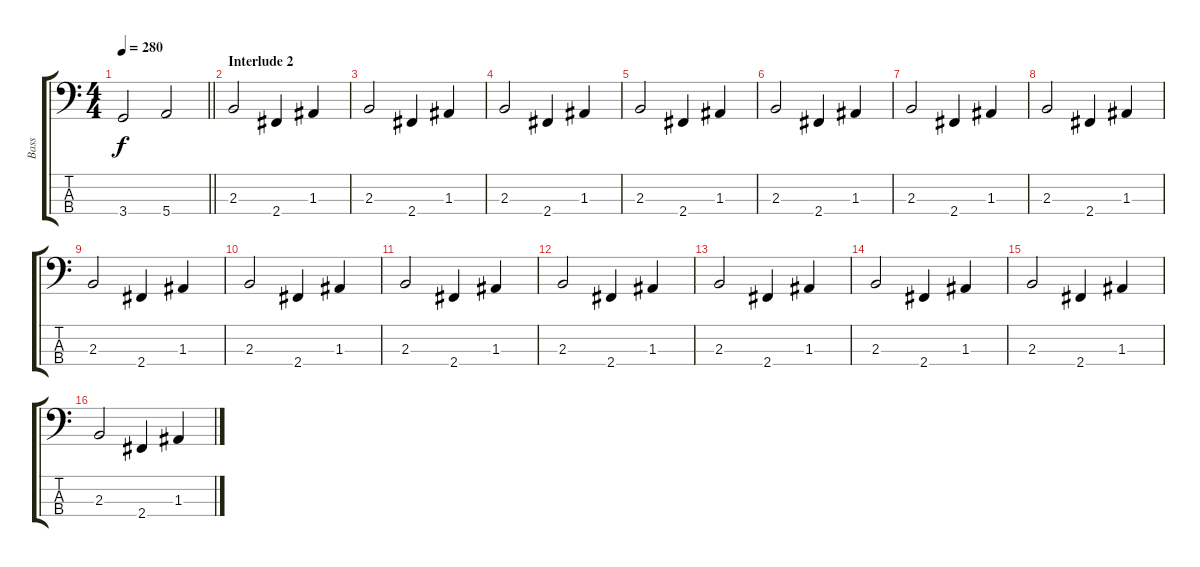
\track ("Bass" "Bass") {instrument electricbasspick}
\staff {score tabs}
\tuning (G2 D2 A1 E1) {hide}
\ts (4 4)
\tempo 280
\clef f4
\barLineRight lightlight
\ks c
3.4.2{dy f} 5.4.2 |
\section ("" "Interlude 2")
2.3.2 2.4.4 1.3.4 |
2.3.2 2.4.4 1.3.4 |
2.3.2 2.4.4 1.3.4 |
2.3.2 2.4.4 1.3.4 |
2.3.2 2.4.4 1.3.4 |
2.3.2 2.4.4 1.3.4 |
2.3.2 2.4.4 1.3.4 |
2.3.2 2.4.4 1.3.4 |
2.3.2 2.4.4 1.3.4 |
2.3.2 2.4.4 1.3.4 |
2.3.2 2.4.4 1.3.4 |
2.3.2 2.4.4 1.3.4 |
2.3.2 2.4.4 1.3.4 |
2.3.2 2.4.4 1.3.4 |
2.3.2 2.4.4 1.3.4
